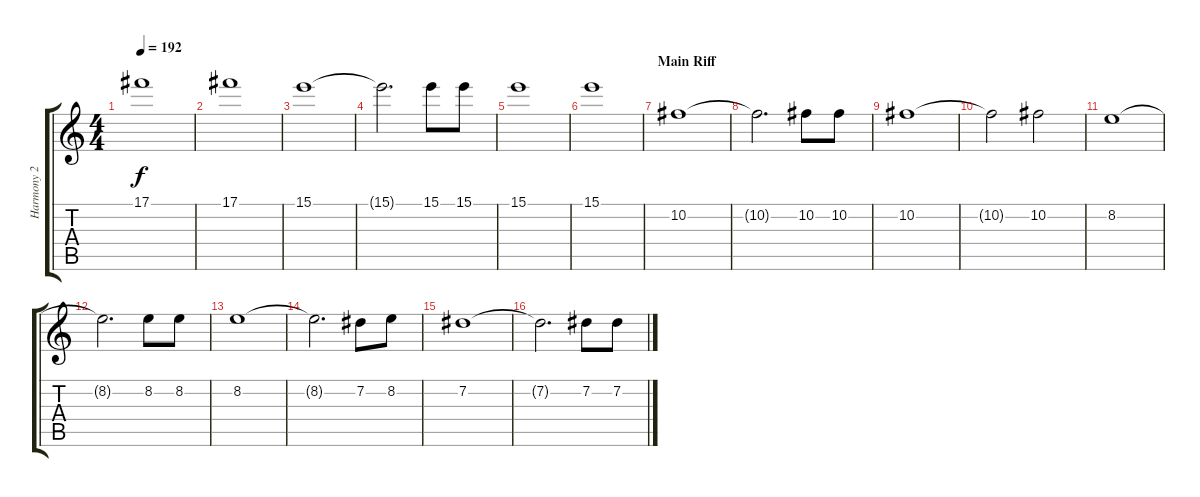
\track ("Harmony 2" "Harmony 2") {instrument overdrivenguitar}
\staff {score tabs}
\tuning (Db4 Ab3 E3 B2 Gb2 B1) {hide}
\ts (4 4)
\tempo 192
\clef g2
\ks aminor
17.1{t}.1{dy f} |
17.1.1 |
15.1.1 |
15.1{t}.2{d} 15.1.8 15.1.8 |
15.1.1 |
15.1.1 |
\section ("" "Main Riff")
10.2.1 |
10.2{t}.2{d} 10.2.8 10.2.8 |
10.2.1 |
10.2{t}.2 10.2.2 |
8.2.1 |
8.2{t}.2{d} 8.2.8 8.2.8 |
8.2.1 |
8.2{t}.2{d} 7.2.8 8.2.8 |
7.2.1 |
7.2{t}.2{d} 7.2.8 7.2.8
